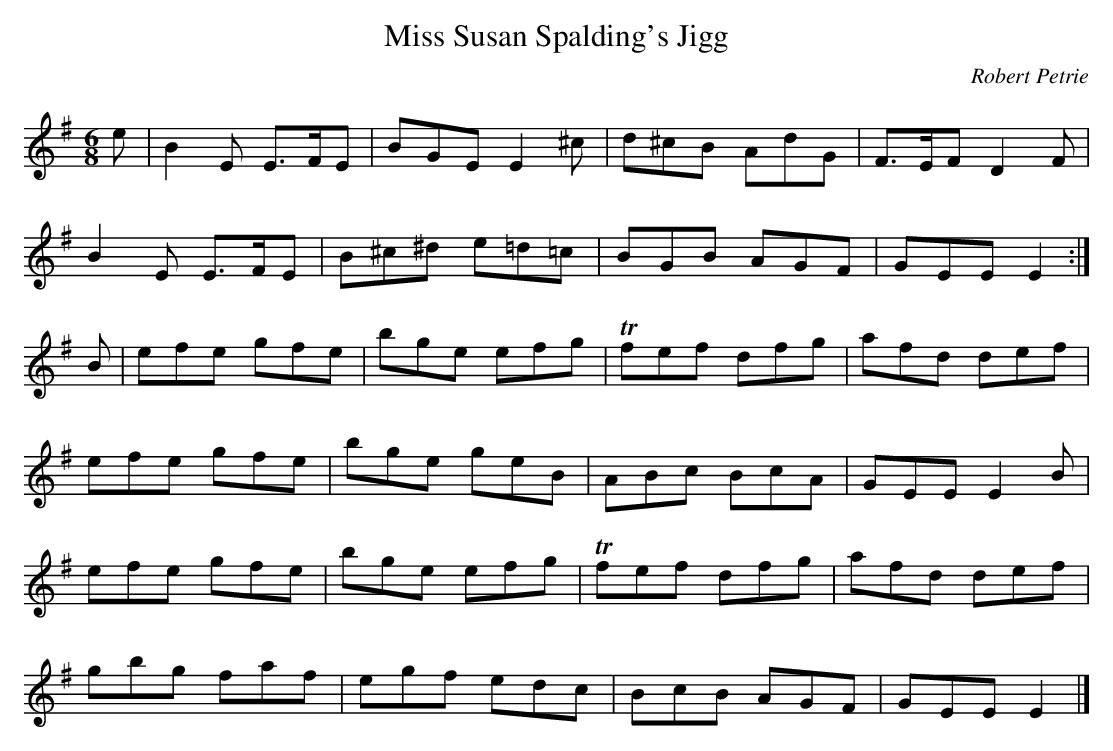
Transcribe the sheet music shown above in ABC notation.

X:1
T:Miss Susan Spalding's Jigg
C:Robert Petrie
L:1/8
M:6/8
K:Em
e|B2E E>FE|BGE   E2^c | d^cB AdG|F>EF D2F |
  B2E E>FE|B^c^d e=d=c| BGB  AGF|GEE  E2 :|
B|efe gfe |bge   efg  |Tfef  dfg|afd  def |
  efe gfe |bge   geB  | ABc  BcA|GEE  E2B |
  efe gfe |bge   efg  |Tfef  dfg|afd  def |
  gbg faf |egf   edc  | BcB  AGF|GEE  E2 |]
